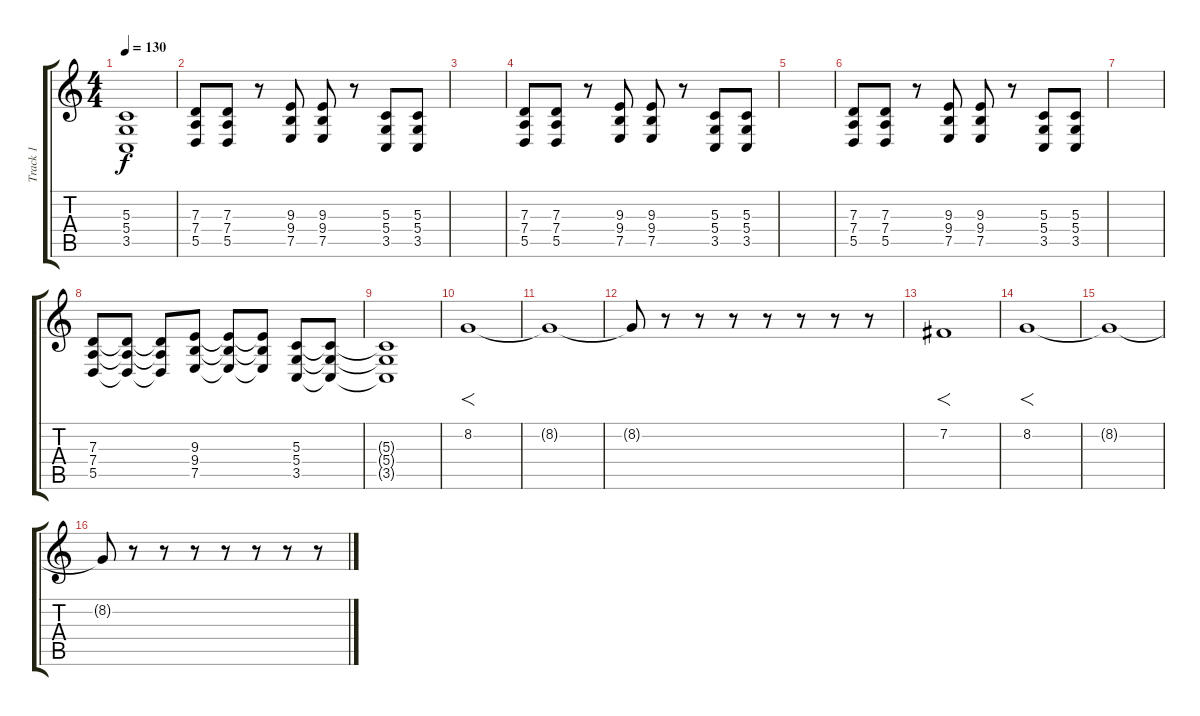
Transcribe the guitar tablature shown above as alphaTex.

\track ("Track 1" "Track 1") {instrument lead2sawtooth}
\staff {score tabs}
\tuning (E4 B3 G3 D3 A2 E2) {hide}
\ts (4 4)
\tempo 130
\clef g2
\ks c
(5.3{t} 5.4{t} 3.5{t}).1{dy f} |
(7.3 7.4 5.5).8 (7.3 7.4 5.5).8 r.8 (9.3 9.4 7.5).8 (9.3 9.4 7.5).8 r.8 (5.3 5.4 3.5).8 (5.3 5.4 3.5).8 |
|
(7.3 7.4 5.5).8 (7.3 7.4 5.5).8 r.8 (9.3 9.4 7.5).8 (9.3 9.4 7.5).8 r.8 (5.3 5.4 3.5).8 (5.3 5.4 3.5).8 |
|
(7.3 7.4 5.5).8 (7.3 7.4 5.5).8 r.8 (9.3 9.4 7.5).8 (9.3 9.4 7.5).8 r.8 (5.3 5.4 3.5).8 (5.3 5.4 3.5).8 |
|
(7.3 7.4 5.5).8 (7.3{t} 7.4{t} 5.5{t}).8 (7.3{t} 7.4{t} 5.5{t}).8 (9.3 9.4 7.5).8 (9.3{t} 9.4{t} 7.5{t}).8 (9.3{t} 9.4{t} 7.5{t}).8 (5.3 5.4 3.5).8 (5.3{t} 5.4{t} 3.5{t}).8 |
(5.3{t} 5.4{t} 3.5{t}).1 |
8.2.1{f volume 8 instrument choiraahs} |
8.2{t}.1 |
8.2{t}.8 r.8 r.8 r.8 r.8 r.8 r.8 r.8 |
7.2.1{f} |
8.2.1{f volume 8 instrument choiraahs} |
8.2{t}.1 |
8.2{t}.8 r.8 r.8 r.8 r.8 r.8 r.8 r.8
